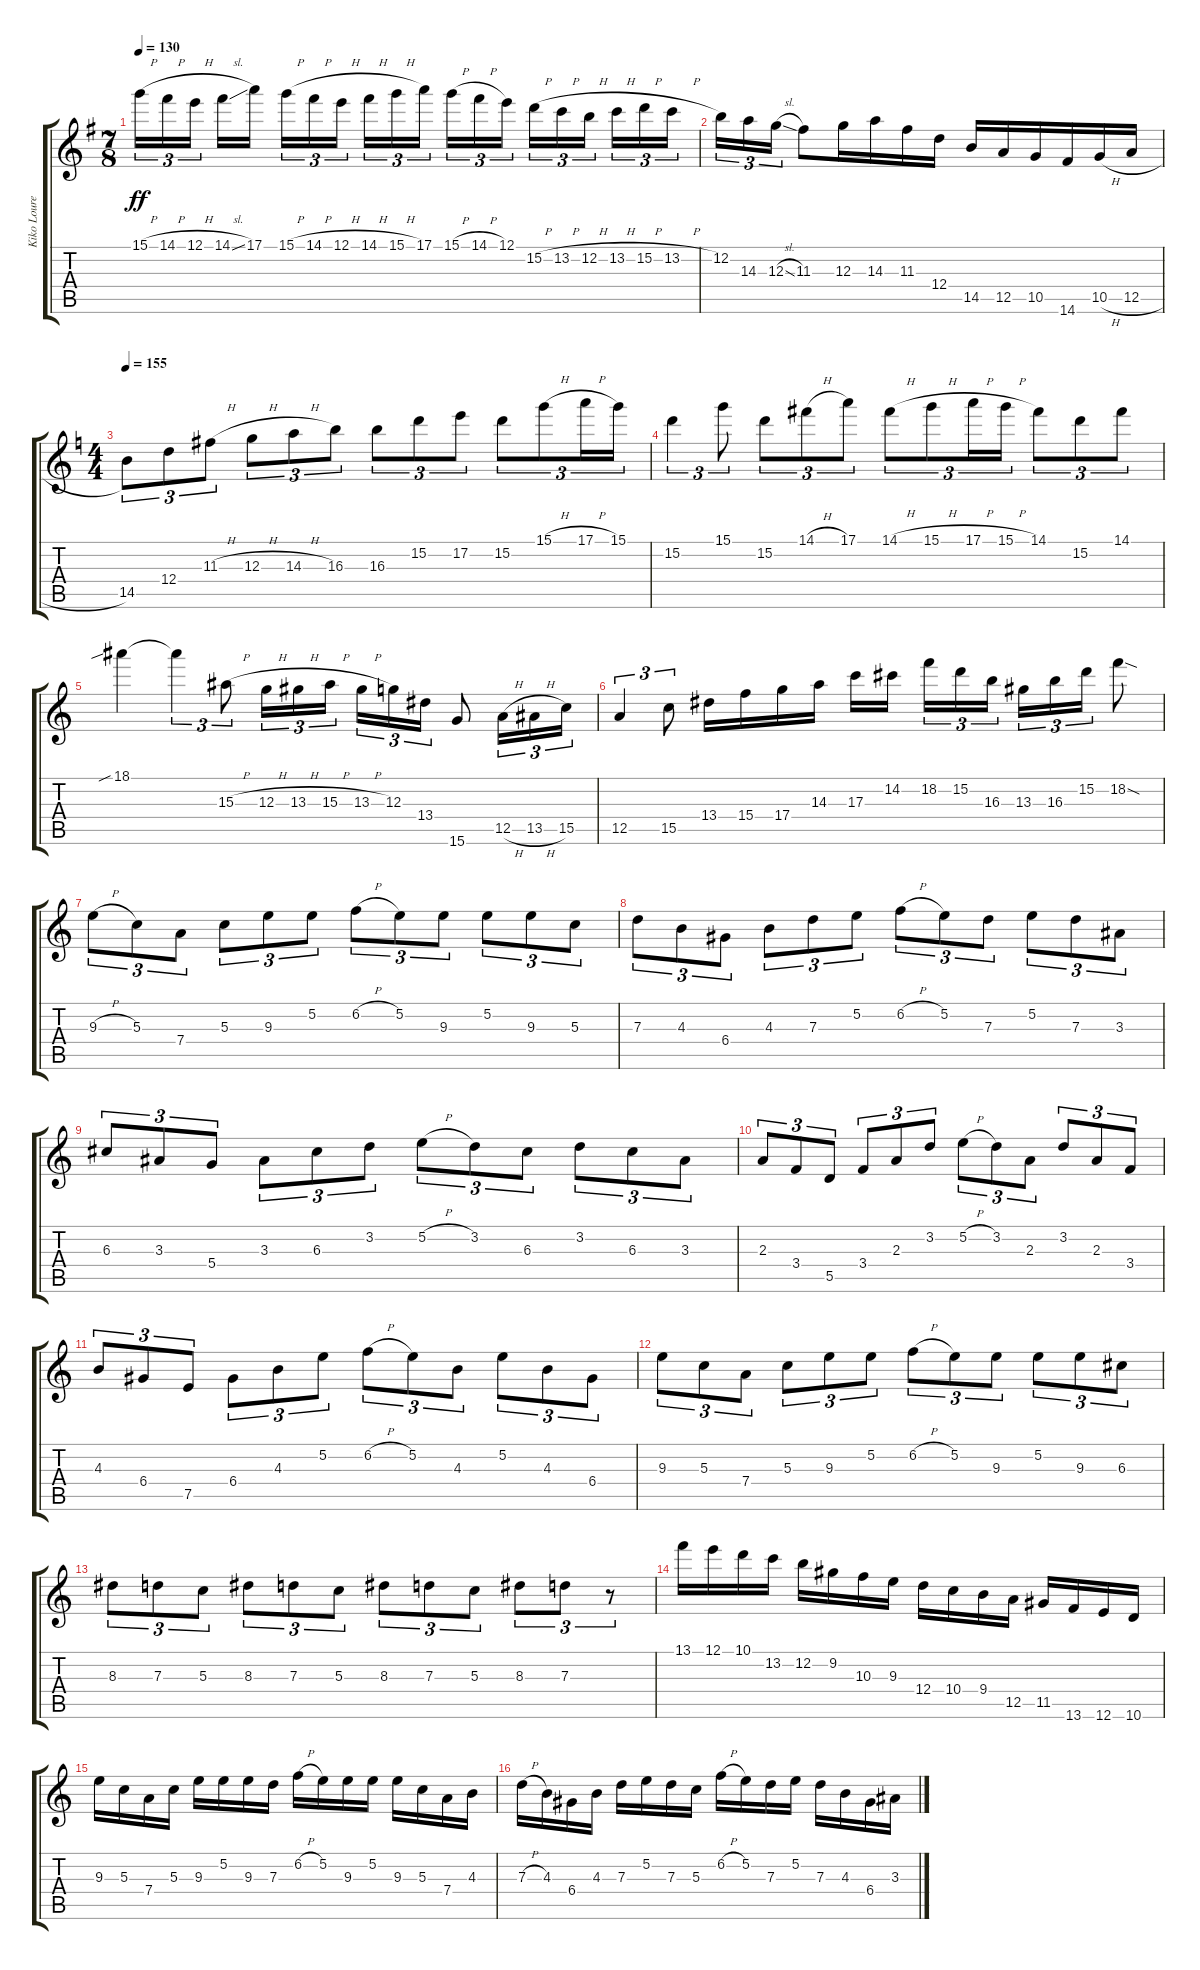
\track ("Kiko Loureiro/Rafael Bittencourt" "Kiko Loure") {instrument overdrivenguitar}
\staff {score tabs}
\tuning (E4 B3 G3 D3 A2 E2) {hide}
\ts (7 8)
\tempo 130
\clef g2
\ks eminor
15.1{h}.16{tu (3 2) dy ff} 14.1{h}.16{tu (3 2)} 12.1{h}.16{tu (3 2)} 14.1{sl}.16 17.1.16 15.1{h}.16{tu (3 2)} 14.1{h}.16{tu (3 2)} 12.1{h}.16{tu (3 2)} 14.1{h}.16{tu (3 2)} 15.1{h}.16{tu (3 2)} 17.1.16{tu (3 2)} 15.1{h}.16{tu (3 2)} 14.1{h}.16{tu (3 2)} 12.1.16{tu (3 2)} 15.2{h}.16{tu (3 2)} 13.2{h}.16{tu (3 2)} 12.2{h}.16{tu (3 2)} 13.2{h}.16{tu (3 2)} 15.2{h}.16{tu (3 2)} 13.2{h}.16{tu (3 2)} |
12.2.16{tu (3 2)} 14.3.16{tu (3 2)} 12.3{sl}.16{tu (3 2)} 11.3.8 12.3.16 14.3.16 11.3.16 12.4.16 14.5.16 12.5.16 10.5.16 14.6.16 10.5{h}.16 12.5{h}.16 |
\ts (4 4)
\tempo 155
\ks aminor
14.5.8{tu (3 2)} 12.4.8{tu (3 2)} 11.3{h}.8{tu (3 2)} 12.3{h}.8{tu (3 2)} 14.3{h}.8{tu (3 2)} 16.3.8{tu (3 2)} 16.3.8{tu (3 2)} 15.2.8{tu (3 2)} 17.2.8{tu (3 2)} 15.2.8{tu (3 2)} 15.1{h}.8{tu (3 2)} 17.1{h}.16{tu (3 2)} 15.1.16{tu (3 2)} |
15.2.4{tu (3 2)} 15.1.8{tu (3 2)} 15.2.8{tu (3 2)} 14.1{h}.8{tu (3 2)} 17.1.8{tu (3 2)} 14.1{h}.8{tu (3 2)} 15.1{h}.8{tu (3 2)} 17.1{h}.16{tu (3 2)} 15.1{h}.16{tu (3 2)} 14.1.8{tu (3 2)} 15.2.8{tu (3 2)} 14.1.8{tu (3 2)} |
18.1{sib}.4 18.1{t}.4{tu (3 2)} 15.3{h}.8{tu (3 2)} 12.3{h}.16{tu (3 2)} 13.3{h}.16{tu (3 2)} 15.3{h}.16{tu (3 2) beam splitsecondary} 13.3{h}.16{tu (3 2)} 12.3.16{tu (3 2)} 13.4.16{tu (3 2)} 15.6.8 12.5{h}.16{tu (3 2)} 13.5{h}.16{tu (3 2)} 15.5.16{tu (3 2)} |
12.5.4{tu (3 2)} 15.5.8{tu (3 2)} 13.4.16 15.4.16 17.4.16 14.3.16 17.3.16 14.2.16{beam splitsecondary} 18.2.16{tu (3 2)} 15.2.16{tu (3 2)} 16.3.16{tu (3 2)} 13.3.16{tu (3 2)} 16.3.16{tu (3 2)} 15.2.16{tu (3 2)} 18.2{sod}.8 |
9.3{h}.8{tu (3 2)} 5.3.8{tu (3 2)} 7.4.8{tu (3 2)} 5.3.8{tu (3 2)} 9.3.8{tu (3 2)} 5.2.8{tu (3 2)} 6.2{h}.8{tu (3 2)} 5.2.8{tu (3 2)} 9.3.8{tu (3 2)} 5.2.8{tu (3 2)} 9.3.8{tu (3 2)} 5.3.8{tu (3 2)} |
7.3.8{tu (3 2)} 4.3.8{tu (3 2)} 6.4.8{tu (3 2)} 4.3.8{tu (3 2)} 7.3.8{tu (3 2)} 5.2.8{tu (3 2)} 6.2{h}.8{tu (3 2)} 5.2.8{tu (3 2)} 7.3.8{tu (3 2)} 5.2.8{tu (3 2)} 7.3.8{tu (3 2)} 3.3.8{tu (3 2)} |
6.3.8{tu (3 2)} 3.3.8{tu (3 2)} 5.4.8{tu (3 2)} 3.3.8{tu (3 2)} 6.3.8{tu (3 2)} 3.2.8{tu (3 2)} 5.2{h}.8{tu (3 2)} 3.2.8{tu (3 2)} 6.3.8{tu (3 2)} 3.2.8{tu (3 2)} 6.3.8{tu (3 2)} 3.3.8{tu (3 2)} |
2.3.8{tu (3 2)} 3.4.8{tu (3 2)} 5.5.8{tu (3 2)} 3.4.8{tu (3 2)} 2.3.8{tu (3 2)} 3.2.8{tu (3 2)} 5.2{h}.8{tu (3 2)} 3.2.8{tu (3 2)} 2.3.8{tu (3 2)} 3.2.8{tu (3 2)} 2.3.8{tu (3 2)} 3.4.8{tu (3 2)} |
4.3.8{tu (3 2)} 6.4.8{tu (3 2)} 7.5.8{tu (3 2)} 6.4.8{tu (3 2)} 4.3.8{tu (3 2)} 5.2.8{tu (3 2)} 6.2{h}.8{tu (3 2)} 5.2.8{tu (3 2)} 4.3.8{tu (3 2)} 5.2.8{tu (3 2)} 4.3.8{tu (3 2)} 6.4.8{tu (3 2)} |
9.3.8{tu (3 2)} 5.3.8{tu (3 2)} 7.4.8{tu (3 2)} 5.3.8{tu (3 2)} 9.3.8{tu (3 2)} 5.2.8{tu (3 2)} 6.2{h}.8{tu (3 2)} 5.2.8{tu (3 2)} 9.3.8{tu (3 2)} 5.2.8{tu (3 2)} 9.3.8{tu (3 2)} 6.3.8{tu (3 2)} |
8.3.8{tu (3 2)} 7.3.8{tu (3 2)} 5.3.8{tu (3 2)} 8.3.8{tu (3 2)} 7.3.8{tu (3 2)} 5.3.8{tu (3 2)} 8.3.8{tu (3 2)} 7.3.8{tu (3 2)} 5.3.8{tu (3 2)} 8.3.8{tu (3 2)} 7.3.8{tu (3 2)} r.8{tu (3 2)} |
13.1.16 12.1.16 10.1.16 13.2.16 12.2.16 9.2.16 10.3.16 9.3.16 12.4.16 10.4.16 9.4.16 12.5.16 11.5.16 13.6.16 12.6.16 10.6.16 |
9.3.16 5.3.16 7.4.16 5.3.16 9.3.16 5.2.16 9.3.16 7.3.16 6.2{h}.16 5.2.16 9.3.16 5.2.16 9.3.16 5.3.16 7.4.16 4.3.16 |
7.3{h}.16 4.3.16 6.4.16 4.3.16 7.3.16 5.2.16 7.3.16 5.3.16 6.2{h}.16 5.2.16 7.3.16 5.2.16 7.3.16 4.3.16 6.4.16 3.3.16
